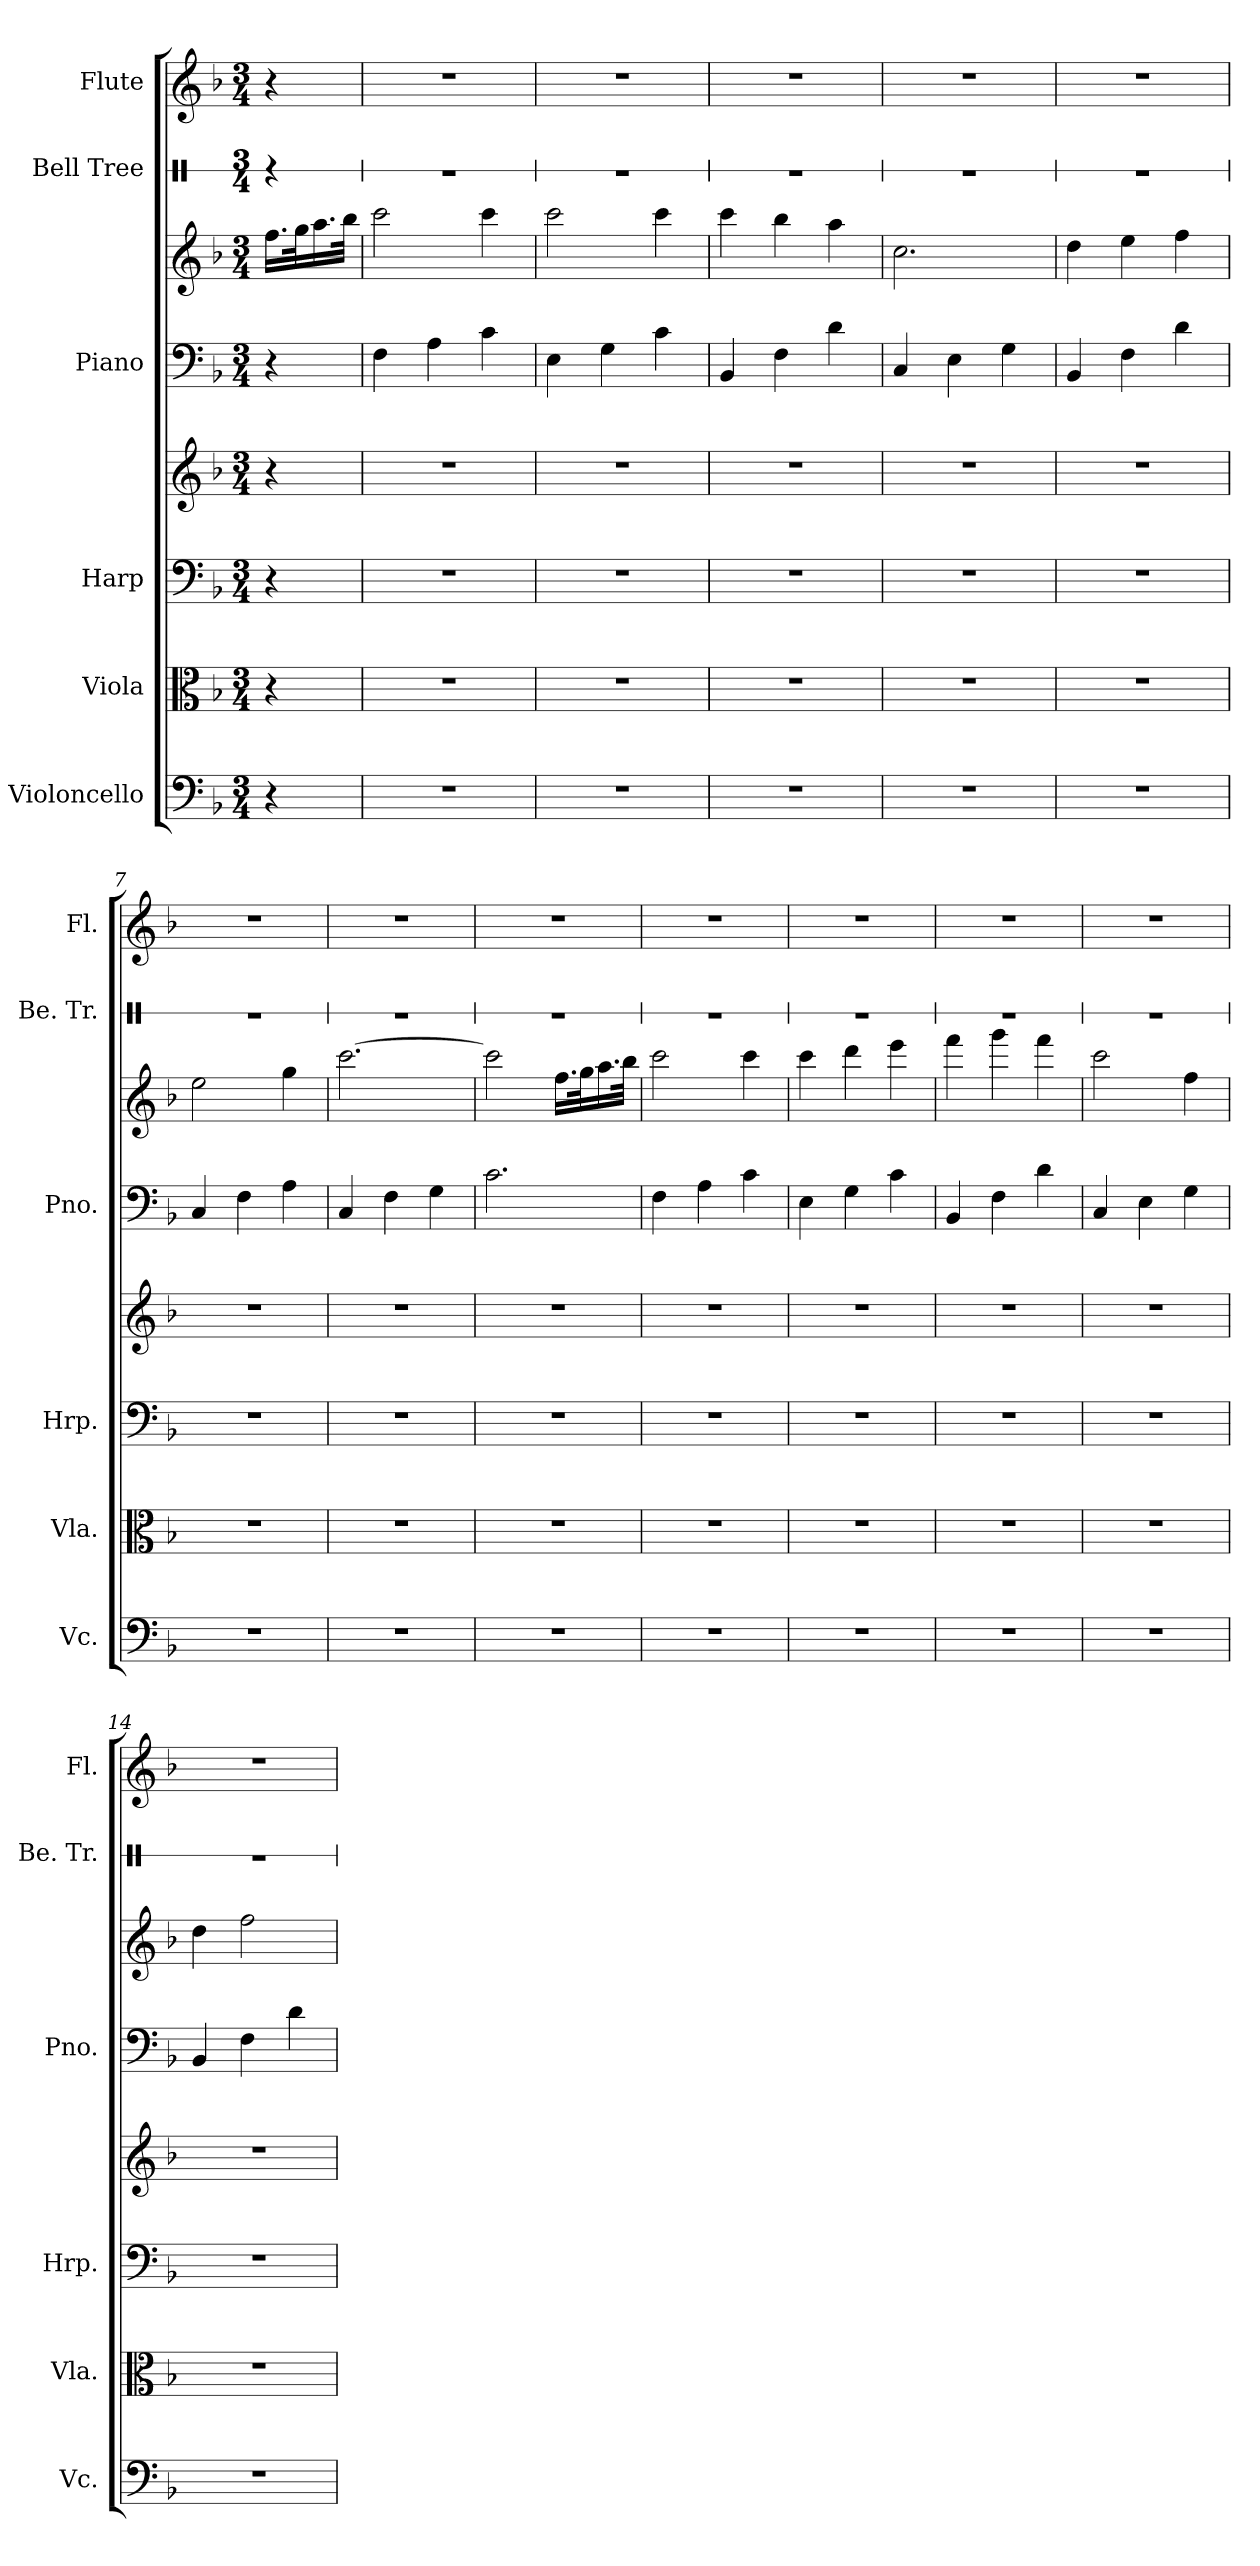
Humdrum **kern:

**kern	**kern	**kern	**kern	**kern	**kern	**kern	**kern
*part6	*part5	*part4	*part4	*part3	*part3	*part2	*part1
*staff8	*staff7	*staff6	*staff5	*staff4	*staff3	*staff2	*staff1
*I"Violoncello	*I"Viola	*I"Harp	*	*I"Piano	*	*I"Bell Tree	*I"Flute
*I'Vc.	*I'Vla.	*I'Hrp.	*	*I'Pno.	*	*I'Be. Tr.	*I'Fl.
*	*	*	*	*	*	*stria1	*
*clefF4	*clefC3	*clefF4	*clefG2	*clefF4	*clefG2	*clefX	*clefG2
*k[b-]	*k[b-]	*k[b-]	*k[b-]	*k[b-]	*k[b-]	*k[]	*k[b-]
*M3/4	*M3/4	*M3/4	*M3/4	*M3/4	*M3/4	*M3/4	*M3/4
*MM142	*MM142	*MM142	*MM142	*MM142	*MM142	*MM142	*MM142
=1	=1	=1	=1	=1	=1	=1	=1
4r	4r	4r	4r	4r	16.ff\LL	4r	4r
.	.	.	.	.	32gg\K	.	.
.	.	.	.	.	16.aa\	.	.
.	.	.	.	.	32bb-\JJk	.	.
=2	=2	=2	=2	=2	=2	=2	=2
2.r	2.r	2.r	2.r	4F\	2ccc\	2.r	2.r
.	.	.	.	4A\	.	.	.
.	.	.	.	4c\	4ccc\	.	.
=3	=3	=3	=3	=3	=3	=3	=3
2.r	2.r	2.r	2.r	4E\	2ccc\	2.r	2.r
.	.	.	.	4G\	.	.	.
.	.	.	.	4c\	4ccc\	.	.
=4	=4	=4	=4	=4	=4	=4	=4
2.r	2.r	2.r	2.r	4BB-/	4ccc\	2.r	2.r
.	.	.	.	4F\	4bb-\	.	.
.	.	.	.	4d\	4aa\	.	.
=5	=5	=5	=5	=5	=5	=5	=5
2.r	2.r	2.r	2.r	4C/	2.cc\	2.r	2.r
.	.	.	.	4E\	.	.	.
.	.	.	.	4G\	.	.	.
=6	=6	=6	=6	=6	=6	=6	=6
2.r	2.r	2.r	2.r	4BB-/	4dd\	2.r	2.r
.	.	.	.	4F\	4ee\	.	.
.	.	.	.	4d\	4ff\	.	.
!!LO:LB:g=z
=7	=7	=7	=7	=7	=7	=7	=7
2.r	2.r	2.r	2.r	4C/	2ee\	2.r	2.r
.	.	.	.	4F\	.	.	.
.	.	.	.	4A\	4gg\	.	.
=8	=8	=8	=8	=8	=8	=8	=8
2.r	2.r	2.r	2.r	4C/	[2.ccc\	2.r	2.r
.	.	.	.	4F\	.	.	.
.	.	.	.	4G\	.	.	.
=9	=9	=9	=9	=9	=9	=9	=9
2.r	2.r	2.r	2.r	2.c\	2ccc\]	2.r	2.r
.	.	.	.	.	16.ff\LL	.	.
.	.	.	.	.	32gg\K	.	.
.	.	.	.	.	16.aa\	.	.
.	.	.	.	.	32bb-\JJk	.	.
=10	=10	=10	=10	=10	=10	=10	=10
2.r	2.r	2.r	2.r	4F\	2ccc\	2.r	2.r
.	.	.	.	4A\	.	.	.
.	.	.	.	4c\	4ccc\	.	.
=11	=11	=11	=11	=11	=11	=11	=11
2.r	2.r	2.r	2.r	4E\	4ccc\	2.r	2.r
.	.	.	.	4G\	4ddd\	.	.
.	.	.	.	4c\	4eee\	.	.
=12	=12	=12	=12	=12	=12	=12	=12
2.r	2.r	2.r	2.r	4BB-/	4fff\	2.r	2.r
.	.	.	.	4F\	4ggg\	.	.
.	.	.	.	4d\	4fff\	.	.
!!LO:PB:g=z
=13	=13	=13	=13	=13	=13	=13	=13
2.r	2.r	2.r	2.r	4C/	2ccc\	2.r	2.r
.	.	.	.	4E\	.	.	.
.	.	.	.	4G\	4ff\	.	.
=14	=14	=14	=14	=14	=14	=14	=14
2.r	2.r	2.r	2.r	4BB-/	4dd\	2.r	2.r
.	.	.	.	4F\	2ff\	.	.
.	.	.	.	4d\	.	.	.
=	=	=	=	=	=	=	=
*-	*-	*-	*-	*-	*-	*-	*-
